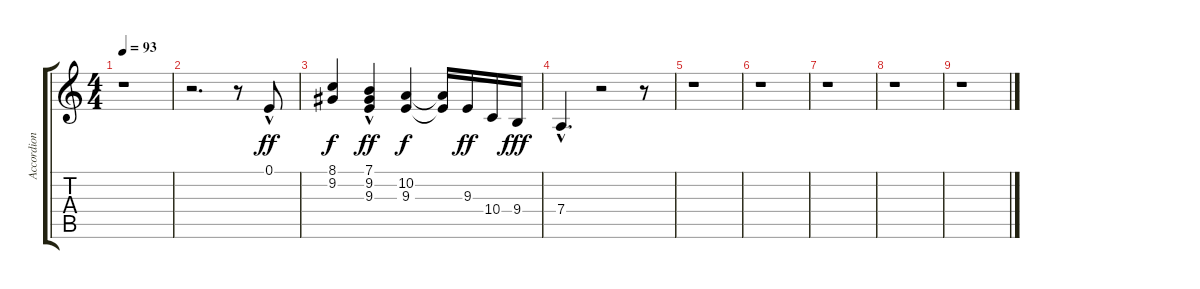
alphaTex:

\track ("Accordion" "Accordion") {instrument tangoaccordion}
\staff {score tabs}
\tuning (E4 B3 G3 D3 A2 E2) {hide}
\ts (4 4)
\tempo 93
\clef g2
\ks c
r.1{dy ff} |
r.2{d} r.8 0.1{hac}.8 |
(8.1 9.2).4{dy f} (7.1{hac} 9.2{hac} 9.3).4{dy ff} (10.2 9.3).4{dy f} (10.2{t} 9.3{t}).16 9.3.16{dy ff} 10.4.16 9.4.16{dy fff} |
7.4{hac}.4{d} r.2 r.8 |
r.1 |
r.1 |
r.1 |
r.1 |
r.1
